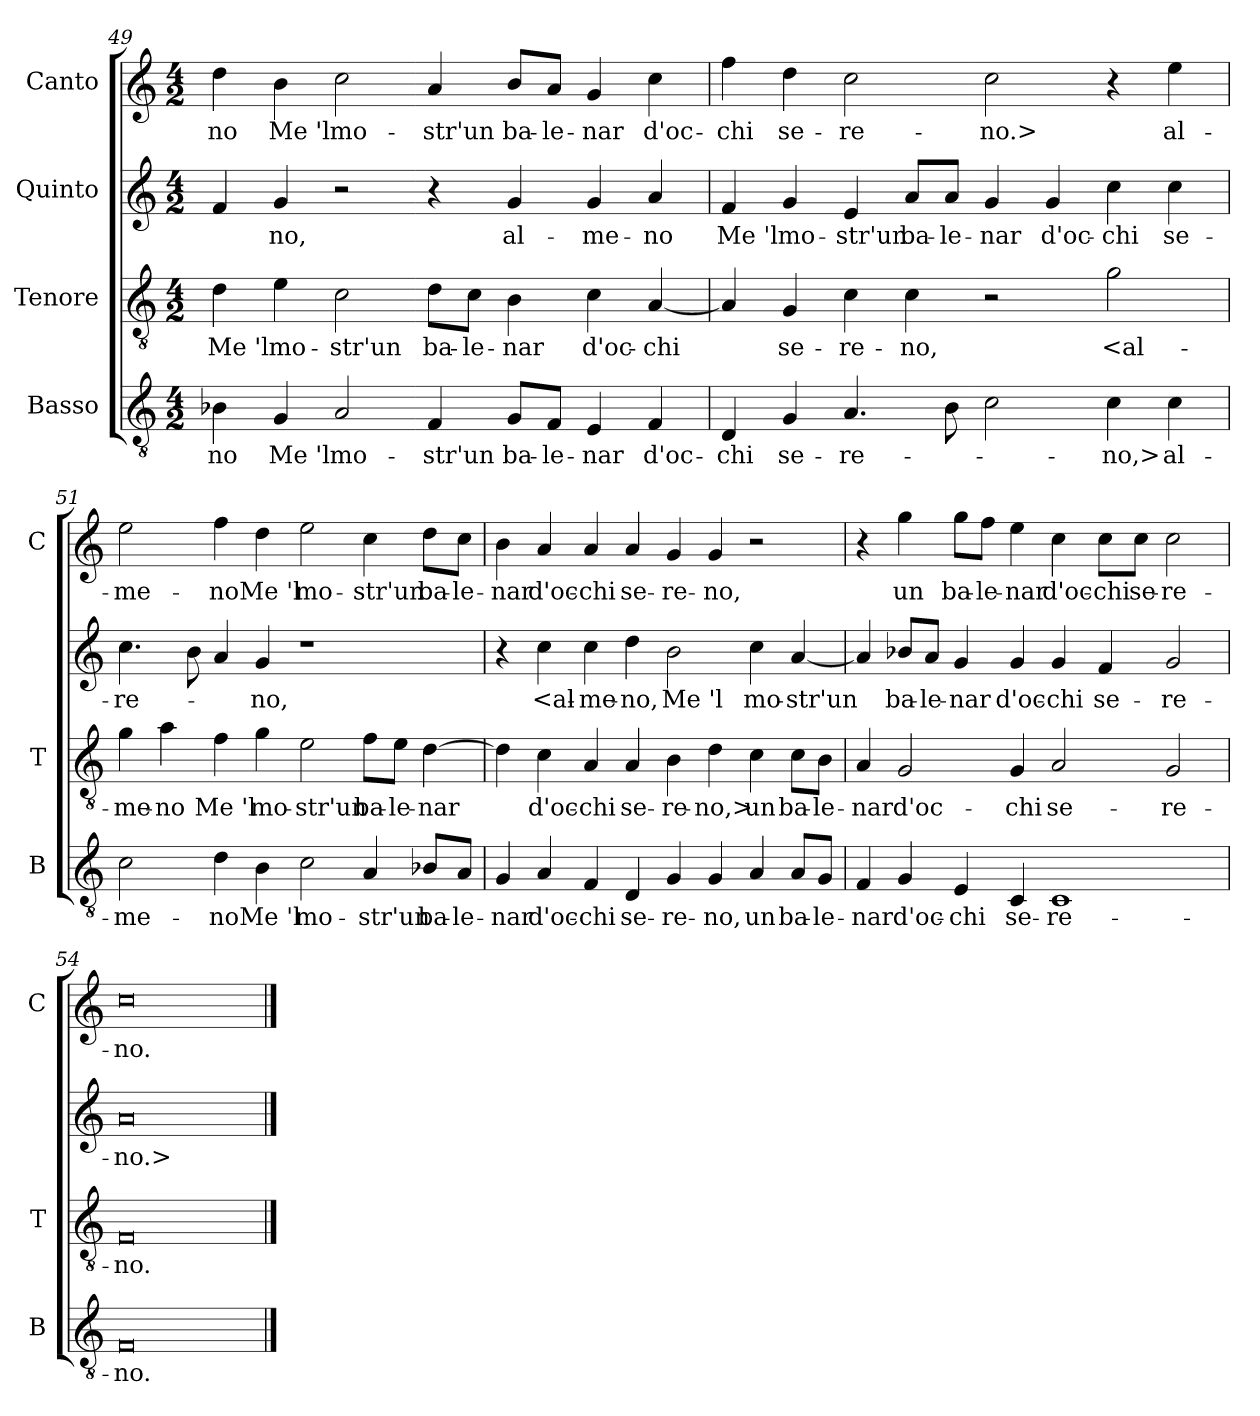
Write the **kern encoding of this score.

**kern	**text	**kern	**text	**kern	**text	**kern	**text
*part4	*part4	*part3	*part3	*part2	*part2	*part1	*part1
*staff4	*staff4	*staff3	*staff3	*staff2	*staff2	*staff1	*staff1
*I"Basso	*	*I"Tenore	*	*I"Quinto	*	*I"Canto	*
*I'B	*	*I'T	*	*	*	*I'C	*
*clefGv2	*	*clefGv2	*	*clefG2	*	*clefG2	*
*k[]	*	*k[]	*	*k[]	*	*k[]	*
*M4/2	*	*M4/2	*	*M4/2	*	*M4/2	*
=49	=49	=49	=49	=49	=49	=49	=49
4B-X	-no	4d	Me 'l	4f	.	4dd	-no
4G	Me 'l	4e	mo-	4g	-no,	4b	Me 'l
2A	mo-	2c	-str'un	2r	.	2cc	mo-
4F	-str'un	8d\L	ba-	4r	.	4a	-str'un
.	.	8c\J	-le-	.	.	.	.
8G/L	ba-	4B	-nar	4g	al-	8b/L	ba-
8F/J	-le-	.	.	.	.	8a/J	-le-
4E	-nar	4c	d'oc-	4g	-me-	4g	-nar
4F	d'oc-	[4A	-chi	4a	-no	4cc	d'oc-
=50	=50	=50	=50	=50	=50	=50	=50
4D	-chi	4A]	.	4f	Me 'l	4ff	-chi
4G	se-	4G	se-	4g	mo-	4dd	se-
4.A	-re-	4c	-re-	4e	-str'un	2cc	-re-
.	.	4c	-no,	8a/L	ba-	.	.
8B	.	.	.	8a/J	-le-	.	.
2c	.	2r	.	4g	-nar	2cc	-no.>
.	.	.	.	4g	d'oc-	.	.
4c	-no,>	2g	<al-	4cc	-chi	4r	.
4c	al-	.	.	4cc	se-	4ee	al-
=51	=51	=51	=51	=51	=51	=51	=51
2c	-me-	4g	-me-	4.cc	-re-	2ee	-me-
.	.	4a	-no	.	.	.	.
.	.	.	.	8b	.	.	.
4d	-no	4f	Me 'l	4a	.	4ff	-no
4B	Me 'l	4g	mo-	4g	-no,	4dd	Me 'l
2c	mo-	2e	-str'un	1r	.	2ee	mo-
4A	-str'un	8f\L	ba-	.	.	4cc	-str'un
.	.	8e\J	-le-	.	.	.	.
8B-X/L	ba-	[4d	-nar	.	.	8dd\L	ba-
8A/J	-le-	.	.	.	.	8cc\J	-le-
=52	=52	=52	=52	=52	=52	=52	=52
4G	-nar	4d]	.	4r	.	4b	-nar
4A	d'oc-	4c	d'oc-	4cc	<al-	4a	d'oc-
4F	-chi	4A	-chi	4cc	-me-	4a	-chi
4D	se-	4A	se-	4dd	-no,	4a	se-
4G	-re-	4B	-re-	2b	Me 'l	4g	-re-
4G	-no,	4d	-no,>	.	.	4g	-no,
4A	un	4c	un	4cc	mo-	2r	.
8A/L	ba-	8c\L	ba-	[4a	-str'un	.	.
8G/J	-le-	8B\J	-le-	.	.	.	.
=53	=53	=53	=53	=53	=53	=53	=53
4F	-nar	4A	-nar	4a]	.	4r	.
4G	d'oc-	2G	d'oc-	8b-X/L	ba-	4gg	un
.	.	.	.	8a/J	-le-	.	.
4E	-chi	.	.	4g	-nar	8gg\L	ba-
.	.	.	.	.	.	8ff\J	-le-
4C	se-	4G	-chi	4g	d'oc-	4ee	-nar
1C	-re-	2A	se-	4g	-chi	4cc	d'oc-
.	.	.	.	4f	se-	8cc\L	-chi
.	.	.	.	.	.	8cc\J	se-
.	.	2G	-re-	2g	-re-	2cc	-re-
=54	=54	=54	=54	=54	=54	=54	=54
0F	-no.	0F	-no.	0a	-no.>	0cc	-no.
==	==	==	==	==	==	==	==
*-	*-	*-	*-	*-	*-	*-	*-
